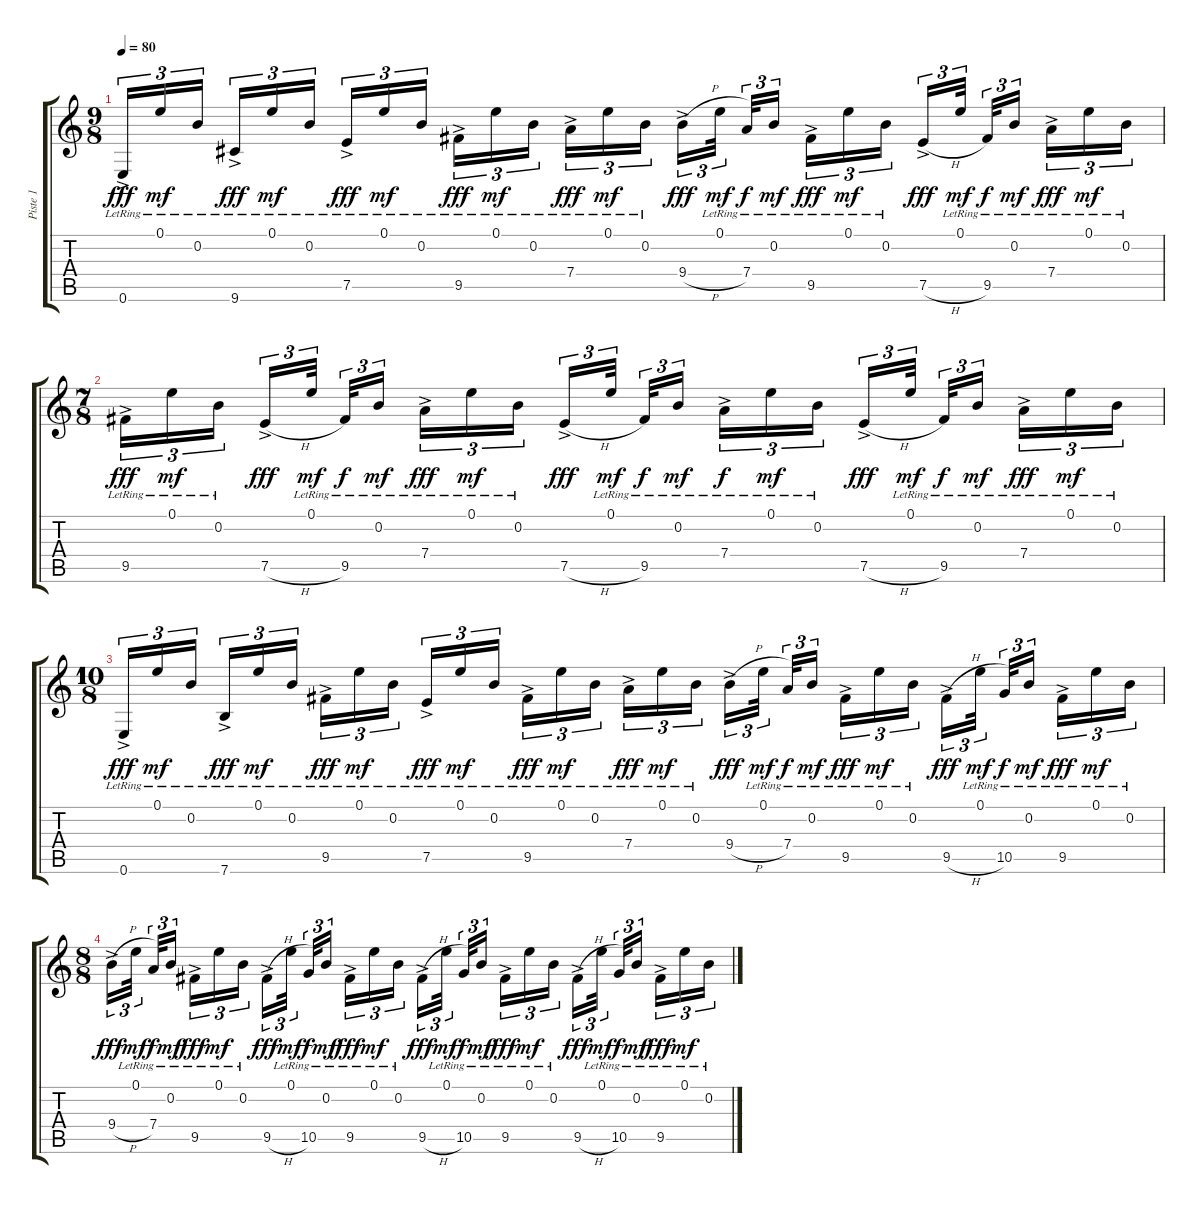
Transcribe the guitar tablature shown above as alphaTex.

\track ("Piste 1" "Piste 1") {instrument acousticguitarnylon}
\staff {score tabs}
\tuning (E4 B3 G3 D3 A2 E2) {hide}
\ts (9 8)
\tempo 80
\clef g2
\ks c
0.6{ac lr}.16{tu (3 2) dy fff} 0.1{lr}.16{tu (3 2) dy mf} 0.2{lr}.16{tu (3 2)} 9.6{ac lr}.16{tu (3 2) dy fff} 0.1{lr}.16{tu (3 2) dy mf} 0.2{lr}.16{tu (3 2)} 7.5{ac lr}.16{tu (3 2) dy fff} 0.1{lr}.16{tu (3 2) dy mf} 0.2{lr}.16{tu (3 2)} 9.5{ac lr}.16{tu (3 2) dy fff} 0.1{lr}.16{tu (3 2) dy mf} 0.2{lr}.16{tu (3 2)} 7.4{ac lr}.16{tu (3 2) dy fff} 0.1{lr}.16{tu (3 2) dy mf} 0.2{lr}.16{tu (3 2)} 9.4{h ac}.16{tu (3 2) dy fff} 0.1{lr}.32{tu (3 2) dy mf} 7.4{lr}.32{tu (3 2) dy f} 0.2{lr}.16{tu (3 2) dy mf} 9.5{ac lr}.16{tu (3 2) dy fff} 0.1{lr}.16{tu (3 2) dy mf} 0.2{lr}.16{tu (3 2)} 7.5{h ac}.16{tu (3 2) dy fff} 0.1{lr}.32{tu (3 2) dy mf} 9.5{lr}.32{tu (3 2) dy f} 0.2{lr}.16{tu (3 2) dy mf} 7.4{ac lr}.16{tu (3 2) dy fff} 0.1{lr}.16{tu (3 2) dy mf} 0.2{lr}.16{tu (3 2)} |
\ts (7 8)
9.5{ac lr}.16{tu (3 2) dy fff} 0.1{lr}.16{tu (3 2) dy mf} 0.2{lr}.16{tu (3 2)} 7.5{h ac}.16{tu (3 2) dy fff} 0.1{lr}.32{tu (3 2) dy mf} 9.5{lr}.32{tu (3 2) dy f} 0.2{lr}.16{tu (3 2) dy mf} 7.4{ac lr}.16{tu (3 2) dy fff} 0.1{lr}.16{tu (3 2) dy mf} 0.2{lr}.16{tu (3 2)} 7.5{h ac}.16{tu (3 2) dy fff} 0.1{lr}.32{tu (3 2) dy mf} 9.5{lr}.32{tu (3 2) dy f} 0.2{lr}.16{tu (3 2) dy mf} 7.4{ac lr}.16{tu (3 2) dy f} 0.1{lr}.16{tu (3 2) dy mf} 0.2{lr}.16{tu (3 2)} 7.5{h ac}.16{tu (3 2) dy fff} 0.1{lr}.32{tu (3 2) dy mf} 9.5{lr}.32{tu (3 2) dy f} 0.2{lr}.16{tu (3 2) dy mf} 7.4{ac lr}.16{tu (3 2) dy fff} 0.1{lr}.16{tu (3 2) dy mf} 0.2{lr}.16{tu (3 2)} |
\ts (10 8)
0.6{ac lr}.16{tu (3 2) dy fff} 0.1{lr}.16{tu (3 2) dy mf} 0.2{lr}.16{tu (3 2)} 7.6{ac lr}.16{tu (3 2) dy fff} 0.1{lr}.16{tu (3 2) dy mf} 0.2{lr}.16{tu (3 2)} 9.5{ac lr}.16{tu (3 2) dy fff} 0.1{lr}.16{tu (3 2) dy mf} 0.2{lr}.16{tu (3 2)} 7.5{ac lr}.16{tu (3 2) dy fff} 0.1{lr}.16{tu (3 2) dy mf} 0.2{lr}.16{tu (3 2)} 9.5{ac lr}.16{tu (3 2) dy fff} 0.1{lr}.16{tu (3 2) dy mf} 0.2{lr}.16{tu (3 2)} 7.4{ac lr}.16{tu (3 2) dy fff} 0.1{lr}.16{tu (3 2) dy mf} 0.2{lr}.16{tu (3 2)} 9.4{h ac}.16{tu (3 2) dy fff} 0.1{lr}.32{tu (3 2) dy mf} 7.4{lr}.32{tu (3 2) dy f} 0.2{lr}.16{tu (3 2) dy mf} 9.5{ac lr}.16{tu (3 2) dy fff} 0.1{lr}.16{tu (3 2) dy mf} 0.2{lr}.16{tu (3 2)} 9.5{h ac}.16{tu (3 2) dy fff} 0.1{lr}.32{tu (3 2) dy mf} 10.5{lr}.32{tu (3 2) dy f} 0.2{lr}.16{tu (3 2) dy mf} 9.5{ac lr}.16{tu (3 2) dy fff} 0.1{lr}.16{tu (3 2) dy mf} 0.2{lr}.16{tu (3 2)} |
\ts (8 8)
9.4{h ac}.16{tu (3 2) dy fff} 0.1{lr}.32{tu (3 2) dy mf} 7.4{lr}.32{tu (3 2) dy f} 0.2{lr}.16{tu (3 2) dy mf} 9.5{ac lr}.16{tu (3 2) dy fff} 0.1{lr}.16{tu (3 2) dy mf} 0.2{lr}.16{tu (3 2)} 9.5{h ac}.16{tu (3 2) dy fff} 0.1{lr}.32{tu (3 2) dy mf} 10.5{lr}.32{tu (3 2) dy f} 0.2{lr}.16{tu (3 2) dy mf} 9.5{ac lr}.16{tu (3 2) dy fff} 0.1{lr}.16{tu (3 2) dy mf} 0.2{lr}.16{tu (3 2)} 9.5{h ac}.16{tu (3 2) dy fff} 0.1{lr}.32{tu (3 2) dy mf} 10.5{lr}.32{tu (3 2) dy f} 0.2{lr}.16{tu (3 2) dy mf} 9.5{ac lr}.16{tu (3 2) dy fff} 0.1{lr}.16{tu (3 2) dy mf} 0.2{lr}.16{tu (3 2)} 9.5{h ac}.16{tu (3 2) dy fff} 0.1{lr}.32{tu (3 2) dy mf} 10.5{lr}.32{tu (3 2) dy f} 0.2{lr}.16{tu (3 2) dy mf} 9.5{ac lr}.16{tu (3 2) dy fff} 0.1{lr}.16{tu (3 2) dy mf} 0.2{lr}.16{tu (3 2)}
